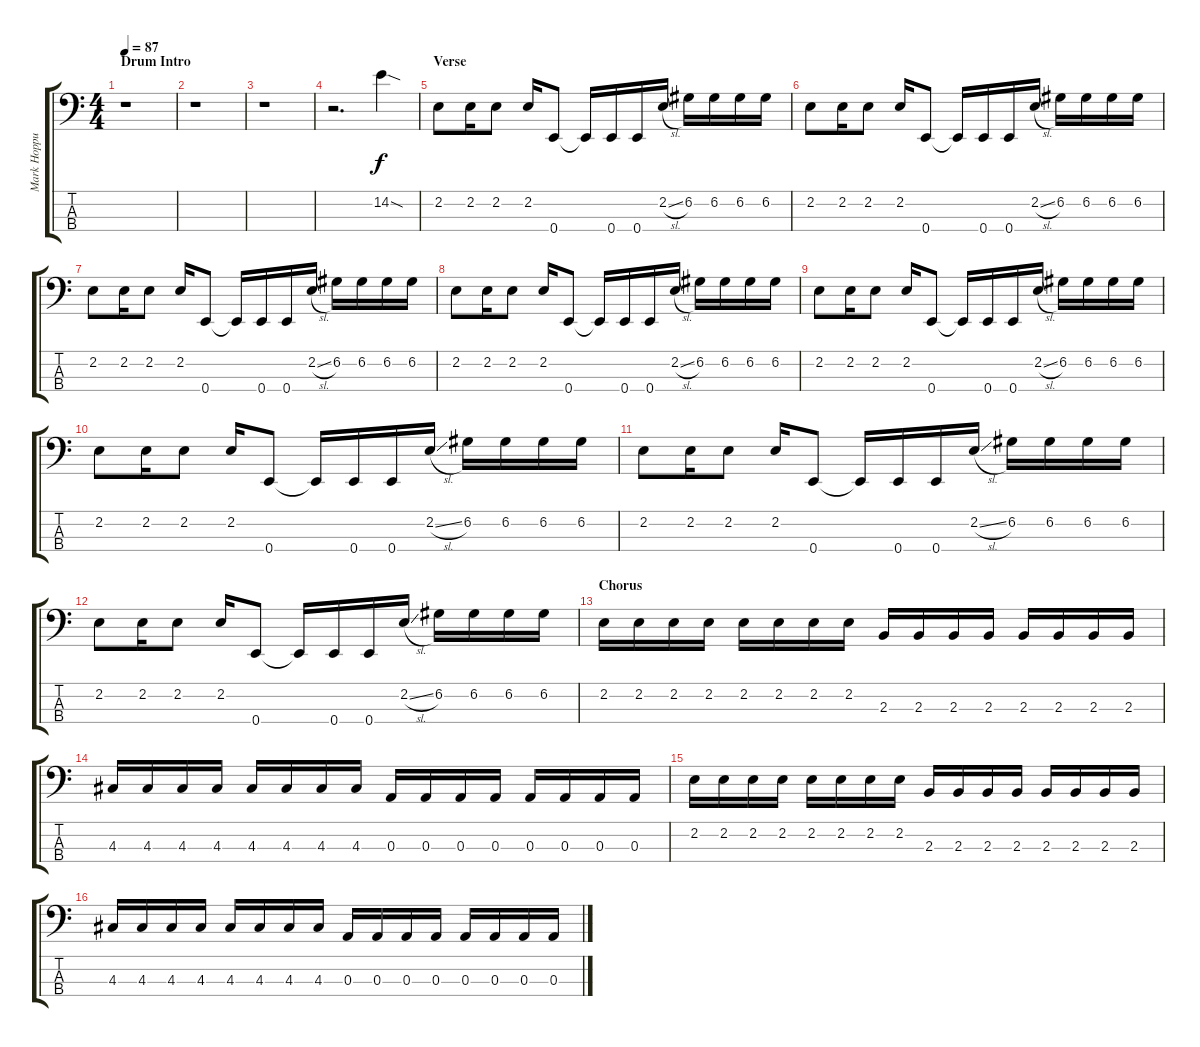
\track ("Mark Hoppus" "Mark Hoppu") {instrument electricbasspick}
\staff {score tabs}
\tuning (G2 D2 A1 E1) {hide}
\ts (4 4)
\section ("" "Drum Intro")
\tempo 87
\clef f4
\ks c
r.1{dy f instrument electricbasspick} |
r.1 |
r.1 |
r.2{d} 14.2{sod}.4 |
\section ("" "Verse")
2.2.8 2.2.16 2.2.8 2.2.16 0.4.8 0.4{t}.16 0.4.16 0.4.16 2.2{sl}.16 6.2.16 6.2.16 6.2.16 6.2.16 |
2.2.8 2.2.16 2.2.8 2.2.16 0.4.8 0.4{t}.16 0.4.16 0.4.16 2.2{sl}.16 6.2.16 6.2.16 6.2.16 6.2.16 |
2.2.8 2.2.16 2.2.8 2.2.16 0.4.8 0.4{t}.16 0.4.16 0.4.16 2.2{sl}.16 6.2.16 6.2.16 6.2.16 6.2.16 |
2.2.8 2.2.16 2.2.8 2.2.16 0.4.8 0.4{t}.16 0.4.16 0.4.16 2.2{sl}.16 6.2.16 6.2.16 6.2.16 6.2.16 |
2.2.8 2.2.16 2.2.8 2.2.16 0.4.8 0.4{t}.16 0.4.16 0.4.16 2.2{sl}.16 6.2.16 6.2.16 6.2.16 6.2.16 |
2.2.8 2.2.16 2.2.8 2.2.16 0.4.8 0.4{t}.16 0.4.16 0.4.16 2.2{sl}.16 6.2.16 6.2.16 6.2.16 6.2.16 |
2.2.8 2.2.16 2.2.8 2.2.16 0.4.8 0.4{t}.16 0.4.16 0.4.16 2.2{sl}.16 6.2.16 6.2.16 6.2.16 6.2.16 |
2.2.8 2.2.16 2.2.8 2.2.16 0.4.8 0.4{t}.16 0.4.16 0.4.16 2.2{sl}.16 6.2.16 6.2.16 6.2.16 6.2.16 |
\section ("" "Chorus")
2.2.16 2.2.16 2.2.16 2.2.16 2.2.16 2.2.16 2.2.16 2.2.16 2.3.16 2.3.16 2.3.16 2.3.16 2.3.16 2.3.16 2.3.16 2.3.16 |
4.3.16 4.3.16 4.3.16 4.3.16 4.3.16 4.3.16 4.3.16 4.3.16 0.3.16 0.3.16 0.3.16 0.3.16 0.3.16 0.3.16 0.3.16 0.3.16 |
2.2.16 2.2.16 2.2.16 2.2.16 2.2.16 2.2.16 2.2.16 2.2.16 2.3.16 2.3.16 2.3.16 2.3.16 2.3.16 2.3.16 2.3.16 2.3.16 |
4.3.16 4.3.16 4.3.16 4.3.16 4.3.16 4.3.16 4.3.16 4.3.16 0.3.16 0.3.16 0.3.16 0.3.16 0.3.16 0.3.16 0.3.16 0.3.16
